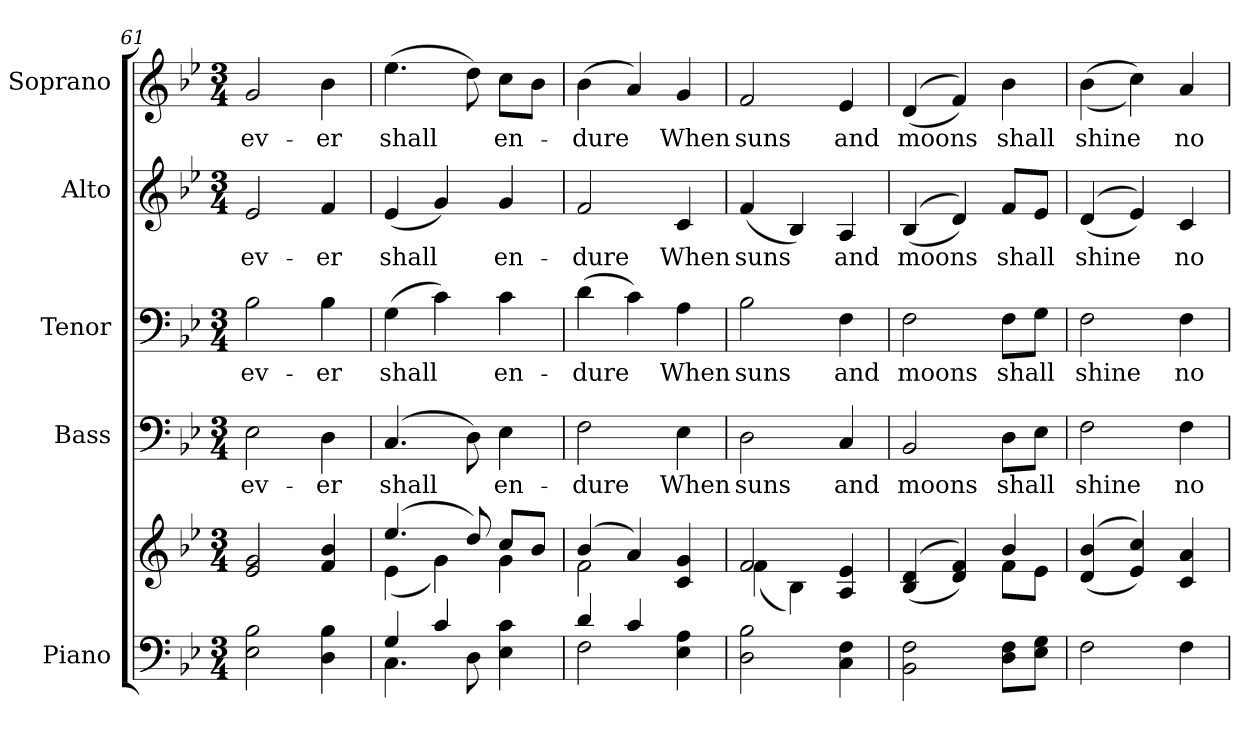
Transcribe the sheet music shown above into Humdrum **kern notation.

**kern	**kern	**kern	**text	**kern	**text	**kern	**text	**kern	**text
*part5	*part5	*part4	*part4	*part3	*part3	*part2	*part2	*part1	*part1
*staff6	*staff5	*staff4	*staff4	*staff3	*staff3	*staff2	*staff2	*staff1	*staff1
*I"Piano	*	*I"Bass	*	*I"Tenor	*	*I"Alto	*	*I"Soprano	*
*I'Pno.	*	*I'B.	*	*I'T.	*	*I'A.	*	*I'S.	*
!!LO:PB:g=z
*clefF4	*clefG2	*clefF4	*	*clefF4	*	*clefG2	*	*clefG2	*
*k[b-e-]	*k[b-e-]	*k[b-e-]	*	*k[b-e-]	*	*k[b-e-]	*	*k[b-e-]	*
*B-:	*B-:	*B-:	*	*B-:	*	*B-:	*	*B-:	*
*M3/4	*M3/4	*M3/4	*	*M3/4	*	*M3/4	*	*M3/4	*
=61	=61	=61	=61	=61	=61	=61	=61	=61	=61
!	!	!	!LO:LY:b:color=#000000	!	!	!	!	!	!
!	!	!	!	!	!LO:LY:b:color=#000000	!	!	!	!
!	!	!	!	!	!	!	!LO:LY:b:color=#000000	!	!
!	!	!	!	!	!	!	!	!	!LO:LY:b:color=#000000
2E-i\ 2B-i	2e-i/ 2gi	2E-i\	ev-	2B-i\	ev-	2e-i/	ev-	2gi/	ev-
!	!	!	!LO:LY:b:color=#000000	!	!	!	!	!	!
!	!	!	!	!	!LO:LY:b:color=#000000	!	!	!	!
!	!	!	!	!	!	!	!LO:LY:b:color=#000000	!	!
!	!	!	!	!	!	!	!	!	!LO:LY:b:color=#000000
4Di\ 4B-i	4fi/ 4b-i	4Di\	-er	4B-i\	-er	4fi/	-er	4b-i\	-er
=62	=62	=62	=62	=62	=62	=62	=62	=62	=62
*^	*^	*	*	*	*	*	*	*	*
!	!	!	!	!	!LO:LY:b:color=#000000	!	!	!	!	!	!
!	!	!	!	!	!	!	!LO:LY:b:color=#000000	!	!	!	!
!	!	!	!	!	!	!	!	!	!LO:LY:b:color=#000000	!	!
!	!	!	!	!	!	!	!	!	!	!	!LO:LY:b:color=#000000
4Gi/	4.Ci\	(4.ee-i/	(4e-i\	(4.Ci/	shall	(4Gi\	shall	(4e-i/	shall	(4.ee-i\	shall
4ci/	.	.	4gi\)	.	.	4ci\)	.	4gi/)	.	.	.
.	8Di\	8ddi/)	.	8Di\)	.	.	.	.	.	8ddi\)	.
!	!	!	!	!	!LO:LY:b:color=#000000	!	!	!	!	!	!
!	!	!	!	!	!	!	!LO:LY:b:color=#000000	!	!	!	!
!	!	!	!	!	!	!	!	!	!LO:LY:b:color=#000000	!	!
!	!	!	!	!	!	!	!	!	!	!	!LO:LY:b:color=#000000
4E-i\ 4ci	4ryy	8cci/L	4gi\	4E-i\	en-	4ci\	en-	4gi/	en-	8cci\L	en-
.	.	8b-i/J	.	.	.	.	.	.	.	8b-i\J	.
=63	=63	=63	=63	=63	=63	=63	=63	=63	=63	=63	=63
!	!	!	!	!	!LO:LY:b:color=#000000	!	!	!	!	!	!
!	!	!	!	!	!	!	!LO:LY:b:color=#000000	!	!	!	!
!	!	!	!	!	!	!	!	!	!LO:LY:b:color=#000000	!	!
!	!	!	!	!	!	!	!	!	!	!	!LO:LY:b:color=#000000
4di/	2Fi\	(4b-i/	2fi\	2Fi\	-dure	(4di\	-dure	2fi/	-dure	(4b-i\	-dure
4ci/	.	4ai/)	.	.	.	4ci\)	.	.	.	4ai/)	.
!	!	!	!	!	!LO:LY:b:color=#000000	!	!	!	!	!	!
!	!	!	!	!	!	!	!LO:LY:b:color=#000000	!	!	!	!
!	!	!	!	!	!	!	!	!	!LO:LY:b:color=#000000	!	!
!	!	!	!	!	!	!	!	!	!	!	!LO:LY:b:color=#000000
4E-i\ 4Ai	4ryy	4ci/ 4gi	4ryy	4E-i\	When	4Ai\	When	4ci/	When	4gi/	When
*v	*v	*	*	*	*	*	*	*	*	*	*
!!LO:PB:g=z
=64	=64	=64	=64	=64	=64	=64	=64	=64	=64	=64
*^	*	*	*	*	*	*	*	*	*	*
!	!	!	!	!	!LO:LY:b:color=#000000	!	!	!	!	!	!
*v	*v	*	*	*	*	*	*	*	*	*	*
*^	*	*	*	*	*	*	*	*	*	*
!	!	!	!	!	!	!	!LO:LY:b:color=#000000	!	!	!	!
*v	*v	*	*	*	*	*	*	*	*	*	*
*^	*	*	*	*	*	*	*	*	*	*
!	!	!	!	!	!	!	!	!	!LO:LY:b:color=#000000	!	!
*v	*v	*	*	*	*	*	*	*	*	*	*
*^	*	*	*	*	*	*	*	*	*	*
!	!	!	!	!	!	!	!	!	!	!	!LO:LY:b:color=#000000
*v	*v	*	*	*	*	*	*	*	*	*	*
2Di\ 2B-i	2fi/	(4fi\	2Di\	suns	2B-i\	suns	(4fi/	suns	2fi/	suns
.	.	4B-i\)	.	.	.	.	4B-i/)	.	.	.
!	!	!	!	!LO:LY:b:color=#000000	!	!	!	!	!	!
!	!	!	!	!	!	!LO:LY:b:color=#000000	!	!	!	!
!	!	!	!	!	!	!	!	!LO:LY:b:color=#000000	!	!
!	!	!	!	!	!	!	!	!	!	!LO:LY:b:color=#000000
4Ci\ 4Fi	4Ai/ 4e-i	4ryy	4Ci/	and	4Fi\	and	4Ai/	and	4e-i/	and
=65	=65	=65	=65	=65	=65	=65	=65	=65	=65	=65
!	!	!	!	!LO:LY:b:color=#000000	!	!	!	!	!	!
!	!	!	!	!	!	!LO:LY:b:color=#000000	!	!	!	!
!	!	!	!	!	!	!	!	!LO:LY:b:color=#000000	!	!
!	!	!	!	!	!	!	!	!	!	!LO:LY:b:color=#000000
2BB-i\ 2Fi	((4B-i/ 4di	2ryy	2BB-i/	moons	2Fi\	moons	((4B-i/	moons	((4di/	moons
.	4di/ 4fi))	.	.	.	.	.	4di/))	.	4fi/))	.
!	!	!	!	!LO:LY:b:color=#000000	!	!	!	!	!	!
!	!	!	!	!	!	!LO:LY:b:color=#000000	!	!	!	!
!	!	!	!	!	!	!	!	!LO:LY:b:color=#000000	!	!
!	!	!	!	!	!	!	!	!	!	!LO:LY:b:color=#000000
8Di\ 8FiL	4b-i/	8fi\L	8Di\L	shall	8Fi\L	shall	8fi/L	shall	4b-i\	shall
8E-i\ 8GiJ	.	8e-i\J	8E-i\J	.	8Gi\J	.	8e-i/J	.	.	.
*	*v	*v	*	*	*	*	*	*	*	*
=66	=66	=66	=66	=66	=66	=66	=66	=66	=66
*	*^	*	*	*	*	*	*	*	*
!	!	!	!	!LO:LY:b:color=#000000	!	!	!	!	!	!
*	*v	*v	*	*	*	*	*	*	*	*
*	*^	*	*	*	*	*	*	*	*
!	!	!	!	!	!	!LO:LY:b:color=#000000	!	!	!	!
*	*v	*v	*	*	*	*	*	*	*	*
*	*^	*	*	*	*	*	*	*	*
!	!	!	!	!	!	!	!	!LO:LY:b:color=#000000	!	!
*	*v	*v	*	*	*	*	*	*	*	*
*	*^	*	*	*	*	*	*	*	*
!	!	!	!	!	!	!	!	!	!	!LO:LY:b:color=#000000
*	*v	*v	*	*	*	*	*	*	*	*
2Fi\	((4di/ 4b-i	2Fi\	shine	2Fi\	shine	((4di/	shine	((4b-i\	shine
.	4e-i/ 4cci))	.	.	.	.	4e-i/))	.	4cci\))	.
!	!	!	!LO:LY:b:color=#000000	!	!	!	!	!	!
!	!	!	!	!	!LO:LY:b:color=#000000	!	!	!	!
!	!	!	!	!	!	!	!LO:LY:b:color=#000000	!	!
!	!	!	!	!	!	!	!	!	!LO:LY:b:color=#000000
4Fi\	4ci/ 4ai	4Fi\	no	4Fi\	no	4ci/	no	4ai/	no
=	=	=	=	=	=	=	=	=	=
*-	*-	*-	*-	*-	*-	*-	*-	*-	*-
